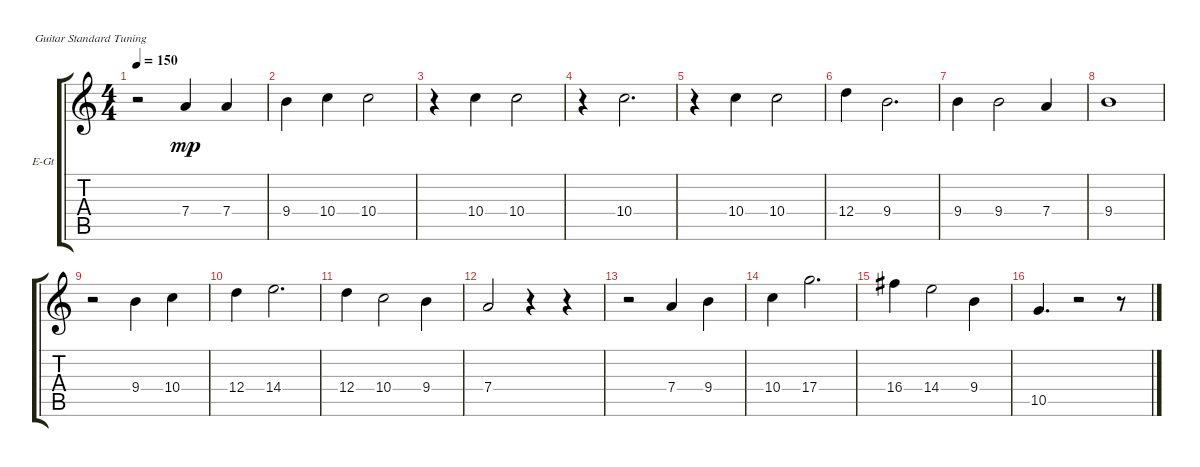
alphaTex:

\defaultSystemsLayout 4
\bracketExtendMode groupsimilarinstruments
\firstSystemTrackNameOrientation horizontal
\otherSystemsTrackNameOrientation horizontal
\track ("В. Бутусов (Вокал)" "E-Gt") {instrument electricguitarclean}
\staff {score tabs}
\tuning (E4 B3 G3 D3 A2 E2)
\ts (4 4)
\tempo 150
\clef g2
\ks c
r.2{dy mp} 7.4.4 7.4.4 |
9.4.4 10.4.4 10.4.2 |
r.4 10.4.4 10.4.2 |
r.4 10.4.2{d} |
r.4 10.4.4 10.4.2 |
12.4.4 9.4.2{d} |
9.4.4 9.4.2 7.4.4 |
9.4.1 |
r.2 9.4.4 10.4.4 |
12.4.4 14.4.2{d} |
12.4.4 10.4.2 9.4.4 |
7.4.2 r.4 r.4 |
r.2 7.4.4 9.4.4 |
10.4.4 17.4.2{d} |
16.4.4 14.4.2 9.4.4 |
10.5.4{d} r.2 r.8
